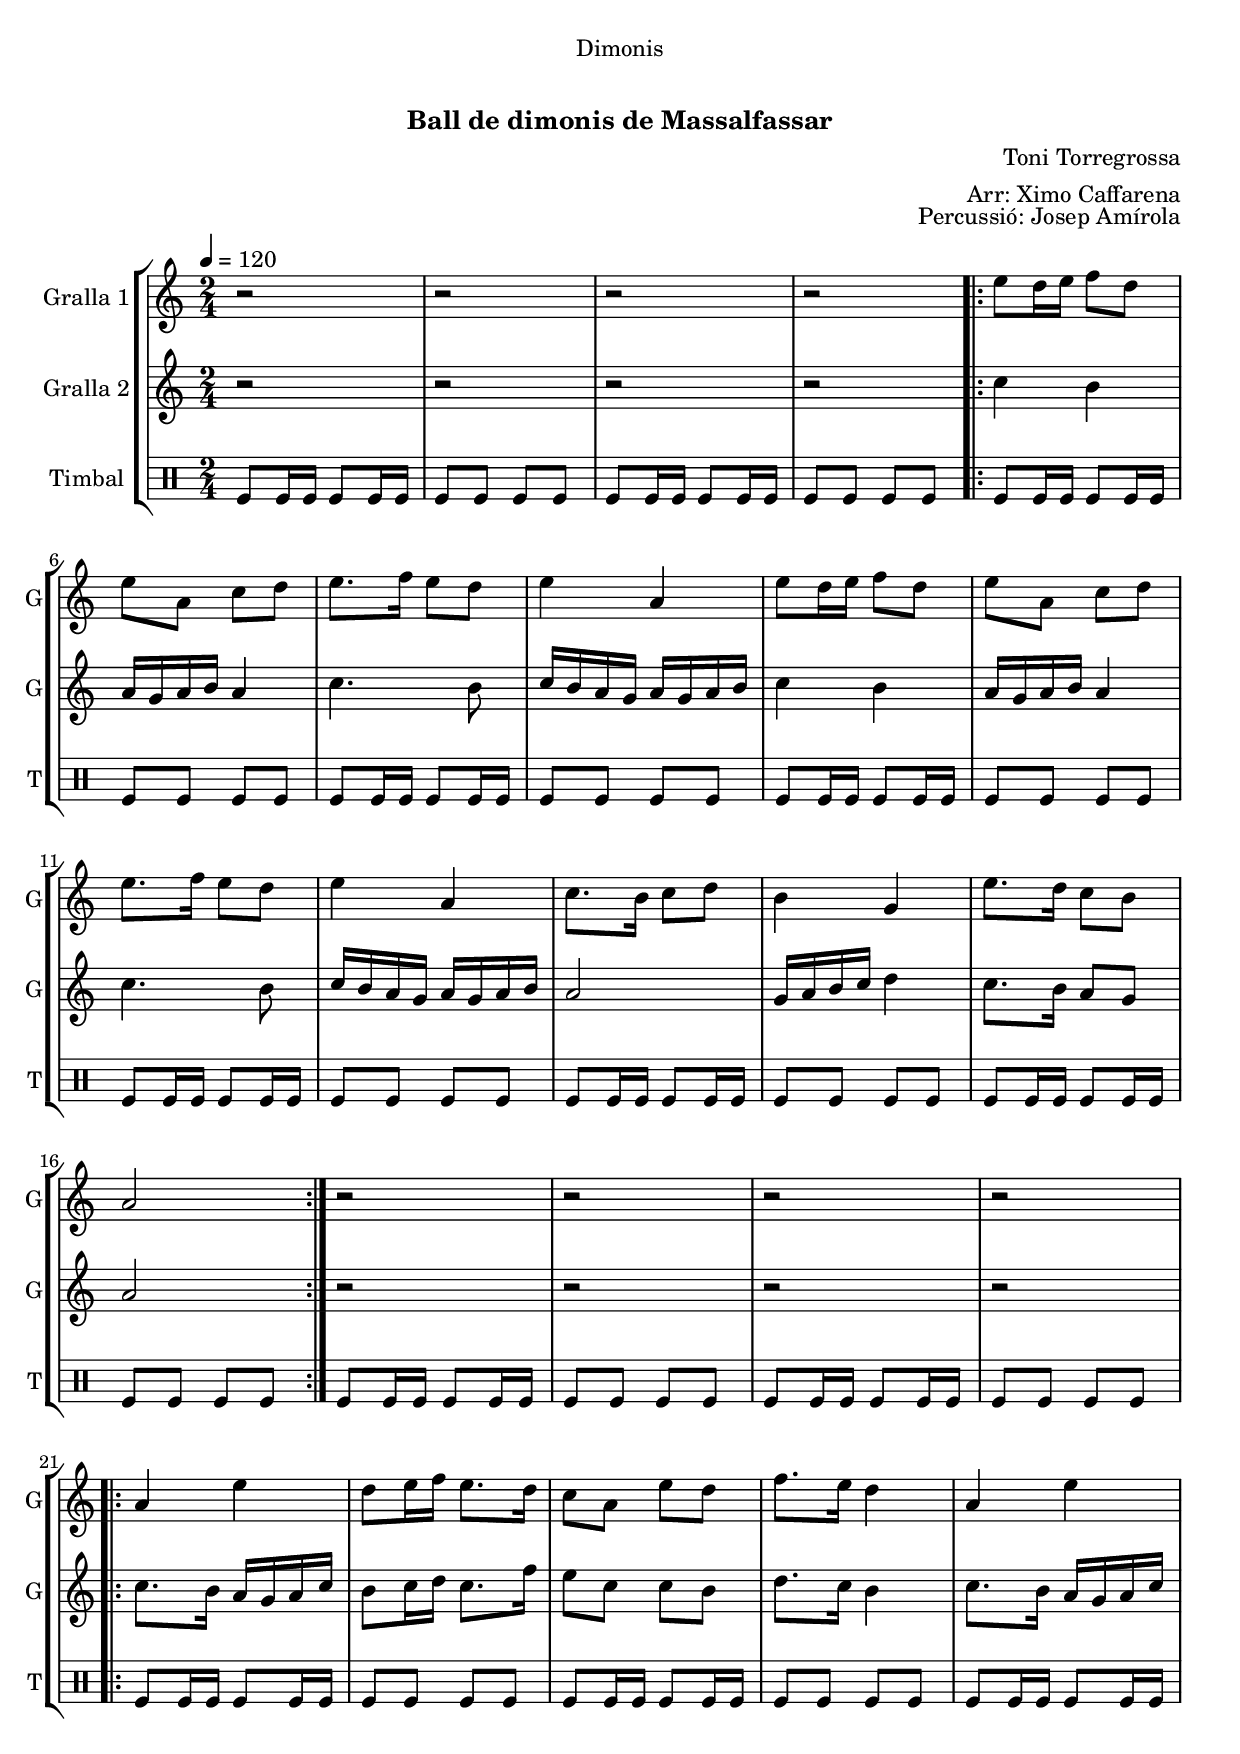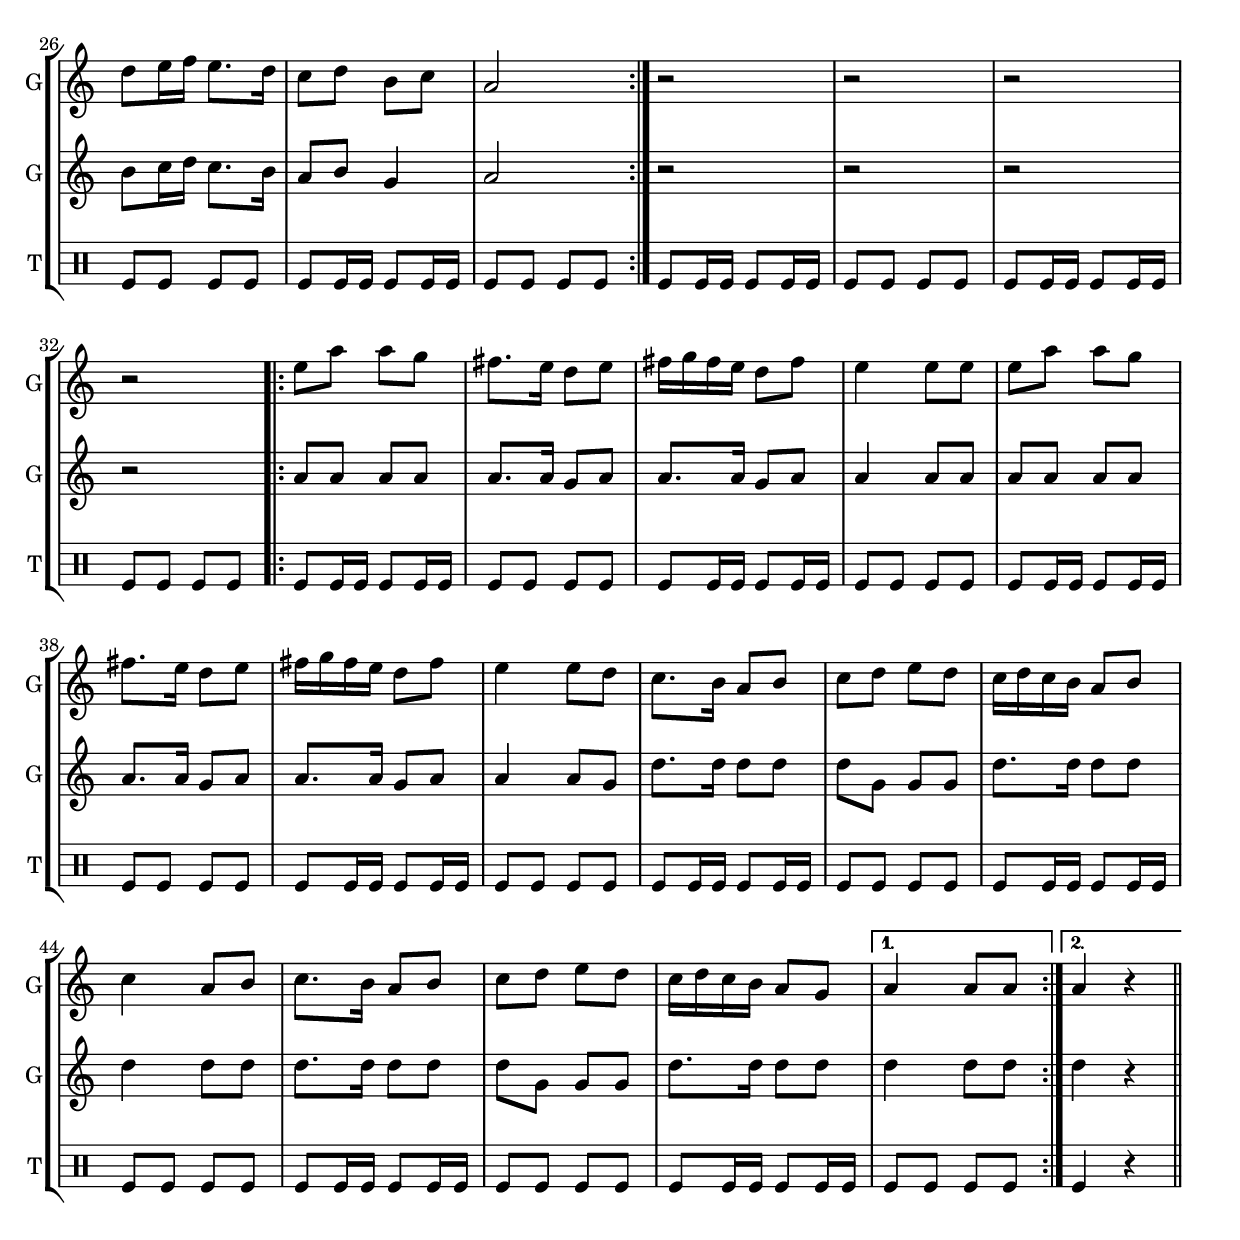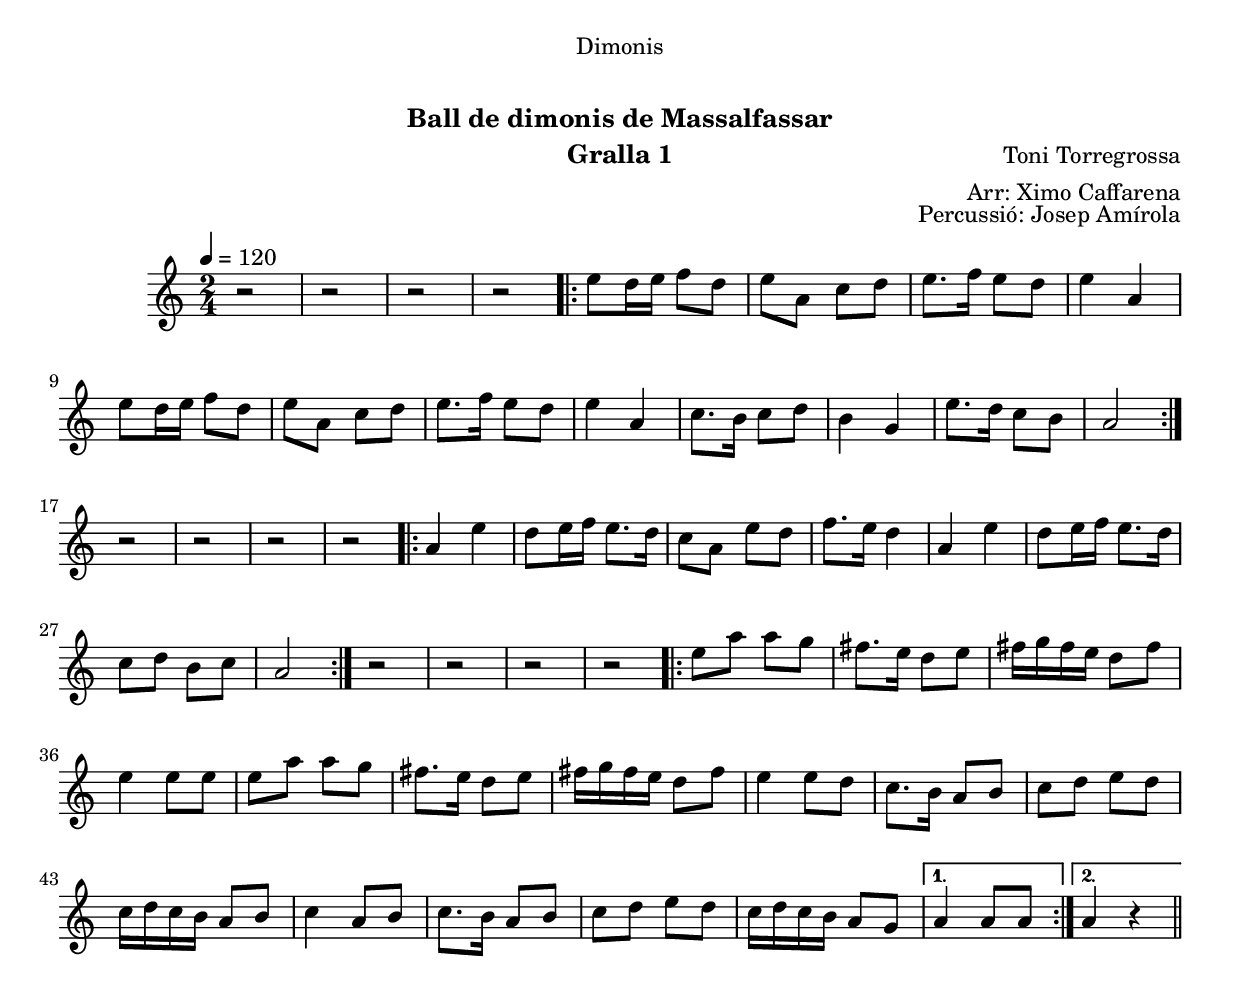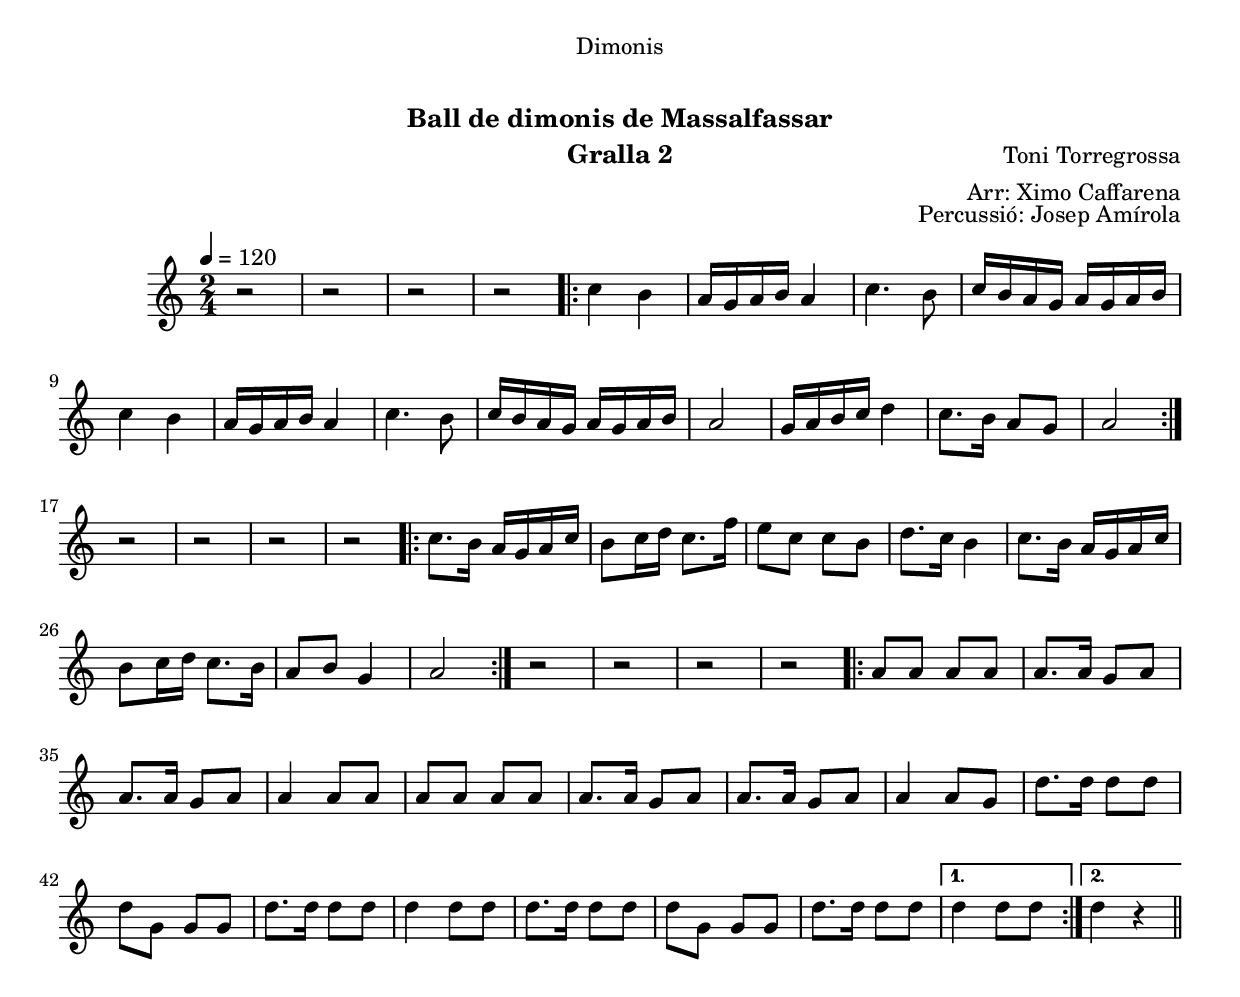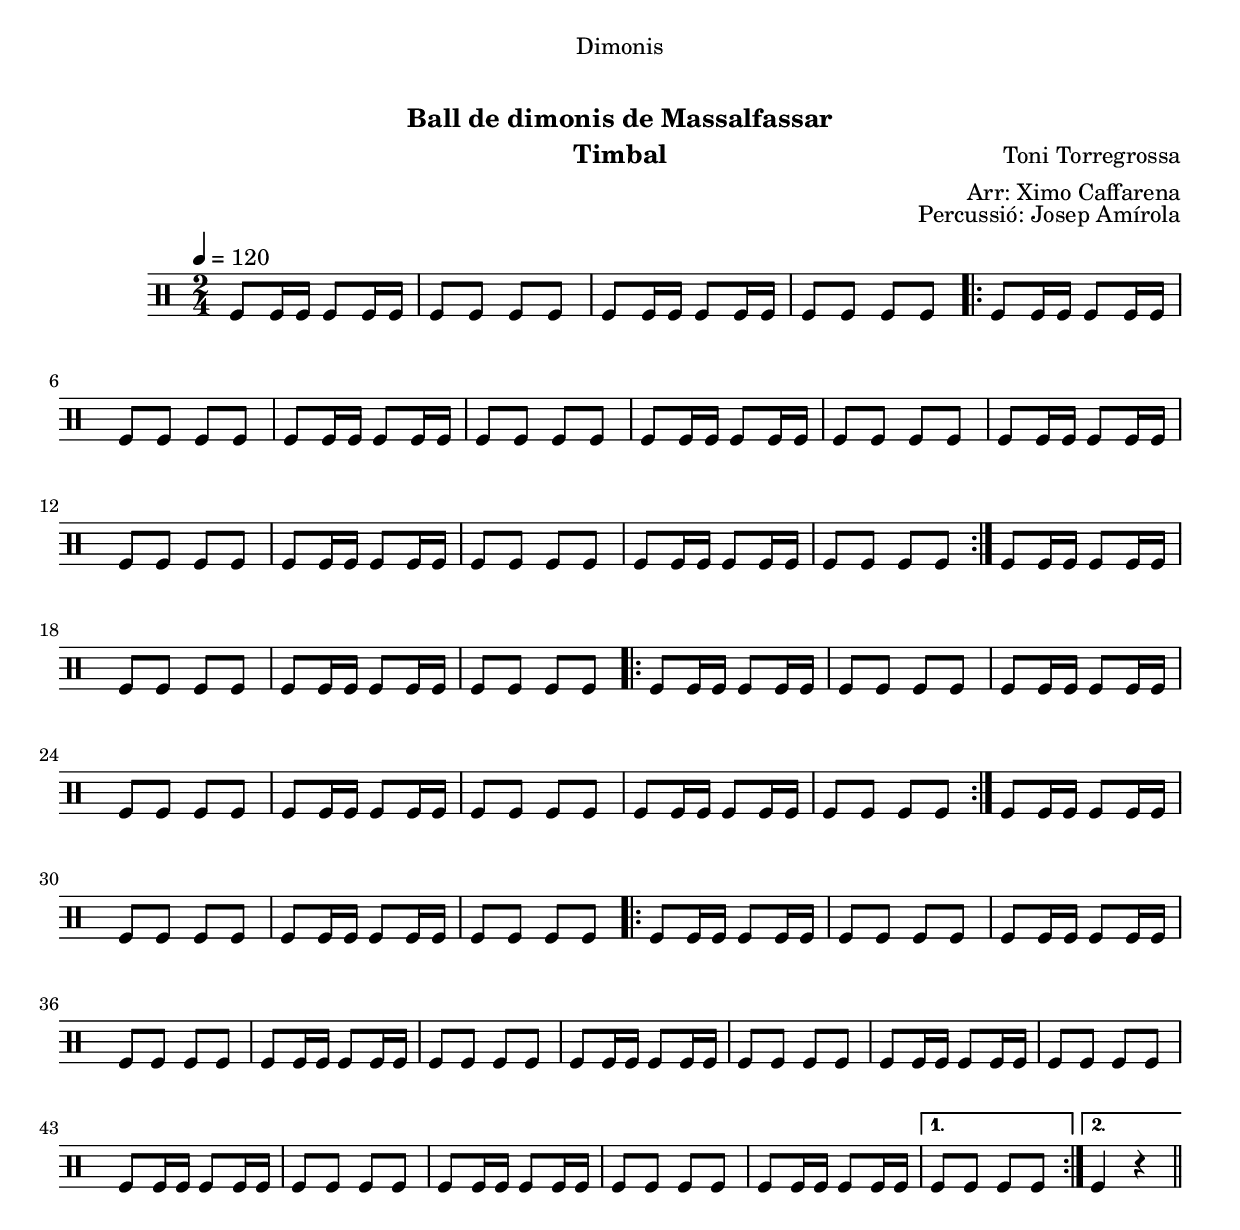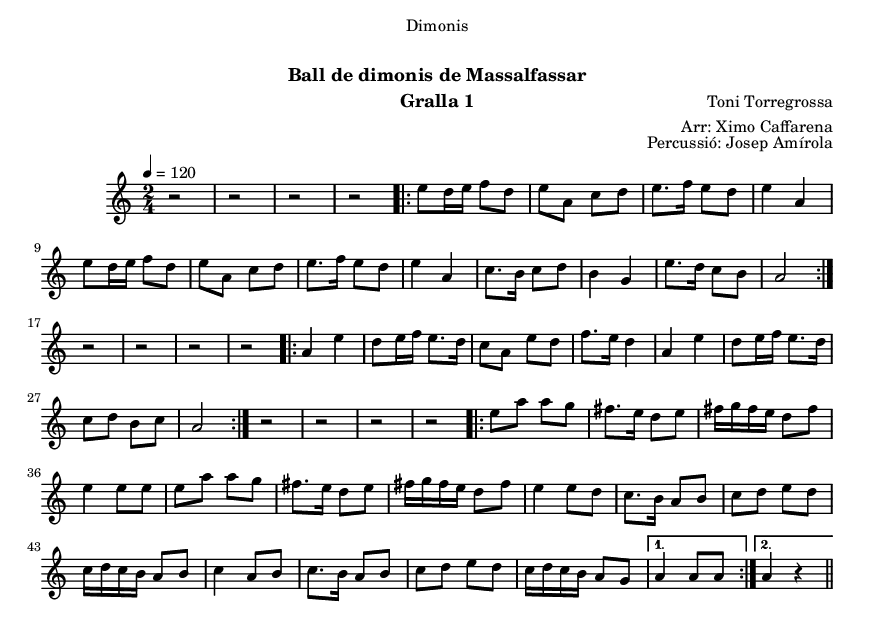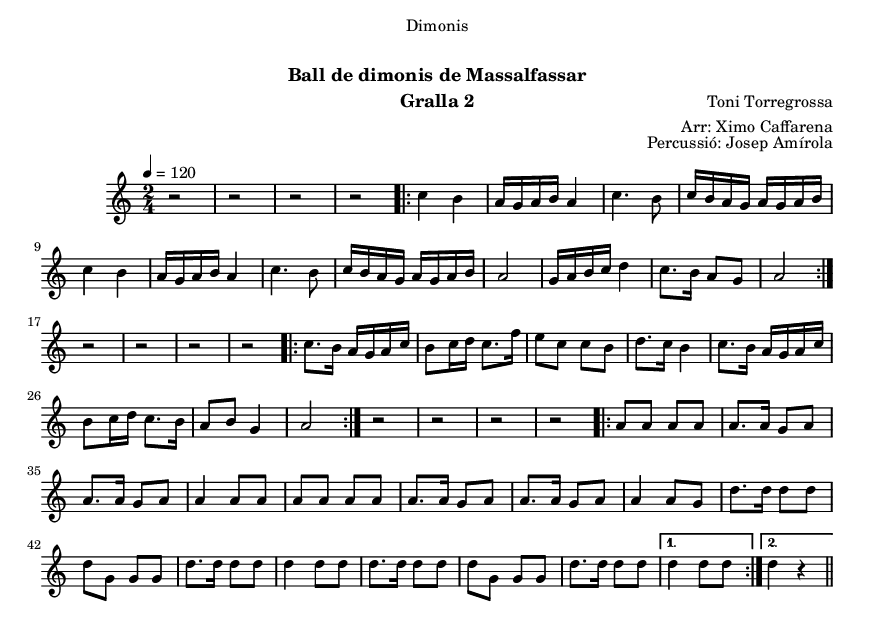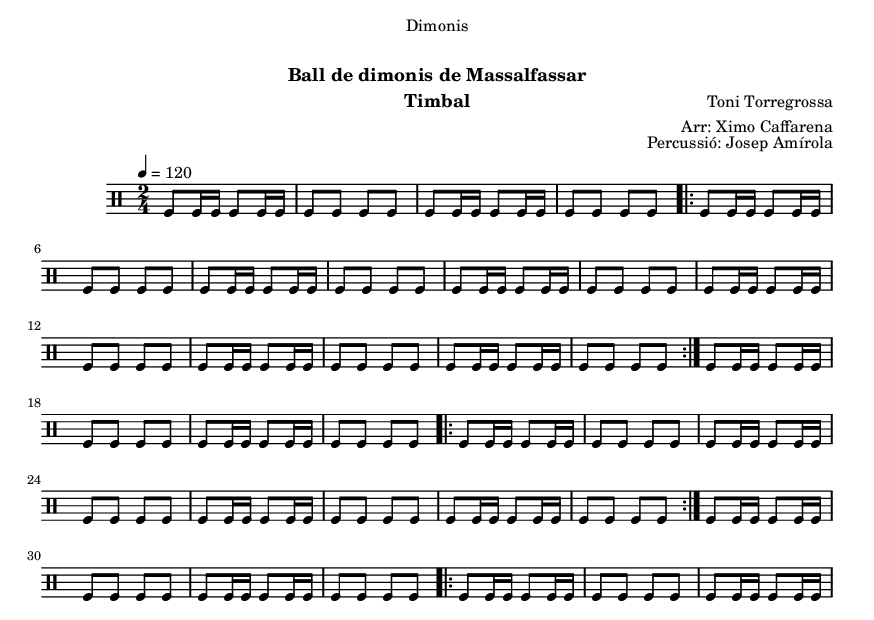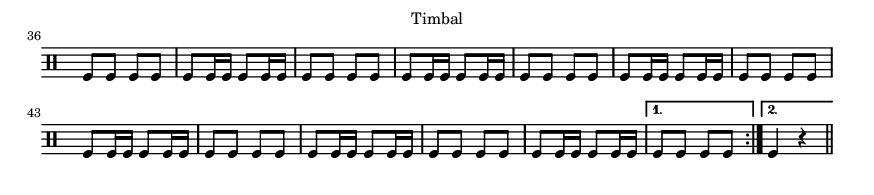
\version "2.16.0"

\header {
  dedication="Dimonis"
  title="             "
  subtitle="Ball de dimonis de Massalfassar"
  subsubtitle=""
  poet=""
  meter=""
  piece=""
  composer="Toni Torregrossa"
  arranger="Arr: Ximo Caffarena"
  opus="Percussió: Josep Amírola"
  instrument=" "
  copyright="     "
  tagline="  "
}

liniaroAa =
\relative e''
{
  \tempo 4=120
  \clef treble
  \key c \major
  \time 2/4
  r2  |
  r2  |
  r2  |
  r2  |
  %05
  \repeat volta 2 { e8 d16 e f8 d  |
  e8 a, c d  |
  e8. f16 e8 d  |
  e4 a,  |
  e'8 d16 e f8 d  |
  %10
  e8 a, c d  |
  e8. f16 e8 d  |
  e4 a,  |
  c8. b16 c8 d  |
  b4 g  |
  %15
  e'8. d16 c8 b  |
  a2  | }
  r2  |
  r2  |
  r2  |
  %20
  r2  |
  \repeat volta 2 { a4 e'  |
  d8 e16 f e8. d16  |
  c8 a e' d  |
  f8. e16 d4  |
  %25
  a4 e'  |
  d8 e16 f e8. d16  |
  c8 d b c  |
  a2  | }
  r2  |
  %30
  r2  |
  r2  |
  r2  |
  \repeat volta 2 { e'8 a a g  |
  fis8. e16 d8 e  |
  %35
  fis16 g fis e d8 fis  |
  e4 e8 e  |
  e8 a a g  |
  fis8. e16 d8 e  |
  fis16 g fis e d8 fis  |
  %40
  e4 e8 d  |
  c8. b16 a8 b  |
  c8 d e d  |
  c16 d c b a8 b  |
  c4 a8 b  |
  %45
  c8. b16 a8 b  |
  c8 d e d  |
  c16 d c b a8 g }
  \alternative { { a4 a8 a }
  { a4 r } } \bar "||"
}

liniaroAb =
\relative c''
{
  \tempo 4=120
  \clef treble
  \key c \major
  \time 2/4
  r2  |
  r2  |
  r2  |
  r2  |
  %05
  \repeat volta 2 { c4 b  |
  a16 g a b a4  |
  c4. b8  |
  c16 b a g a g a b  |
  c4 b  |
  %10
  a16 g a b a4  |
  c4. b8  |
  c16 b a g a g a b  |
  a2  |
  g16 a b c d4  |
  %15
  c8. b16 a8 g  |
  a2  | }
  r2  |
  r2  |
  r2  |
  %20
  r2  |
  \repeat volta 2 { c8. b16 a g a c  |
  b8 c16 d c8. f16  |
  e8 c c b  |
  d8. c16 b4  |
  %25
  c8. b16 a g a c  |
  b8 c16 d c8. b16  |
  a8 b g4  |
  a2  | }
  r2  |
  %30
  r2  |
  r2  |
  r2  |
  \repeat volta 2 { a8 a a a  |
  a8. a16 g8 a  |
  %35
  a8. a16 g8 a  |
  a4 a8 a  |
  a8 a a a  |
  a8. a16 g8 a  |
  a8. a16 g8 a  |
  %40
  a4 a8 g  |
  d'8. d16 d8 d  |
  d8 g, g g  |
  d'8. d16 d8 d  |
  d4 d8 d  |
  %45
  d8. d16 d8 d  |
  d8 g, g g  |
  d'8. d16 d8 d }
  \alternative { { d4 d8 d }
  { d4 r } } \bar "||"
}

liniaroAc =
\drummode
{
  \tempo 4=120
  \time 2/4
  tomfl8 tomfl16 tomfl tomfl8 tomfl16 tomfl  |
  tomfl8 tomfl tomfl tomfl  |
  tomfl8 tomfl16 tomfl tomfl8 tomfl16 tomfl  |
  tomfl8 tomfl tomfl tomfl  |
  %05
  \repeat volta 2 { tomfl8 tomfl16 tomfl tomfl8 tomfl16 tomfl  |
  tomfl8 tomfl tomfl tomfl  |
  tomfl8 tomfl16 tomfl tomfl8 tomfl16 tomfl  |
  tomfl8 tomfl tomfl tomfl  |
  tomfl8 tomfl16 tomfl tomfl8 tomfl16 tomfl  |
  %10
  tomfl8 tomfl tomfl tomfl  |
  tomfl8 tomfl16 tomfl tomfl8 tomfl16 tomfl  |
  tomfl8 tomfl tomfl tomfl  |
  tomfl8 tomfl16 tomfl tomfl8 tomfl16 tomfl  |
  tomfl8 tomfl tomfl tomfl  |
  %15
  tomfl8 tomfl16 tomfl tomfl8 tomfl16 tomfl  |
  tomfl8 tomfl tomfl tomfl  | }
  tomfl8 tomfl16 tomfl tomfl8 tomfl16 tomfl  |
  tomfl8 tomfl tomfl tomfl  |
  tomfl8 tomfl16 tomfl tomfl8 tomfl16 tomfl  |
  %20
  tomfl8 tomfl tomfl tomfl  |
  \repeat volta 2 { tomfl8 tomfl16 tomfl tomfl8 tomfl16 tomfl  |
  tomfl8 tomfl tomfl tomfl  |
  tomfl8 tomfl16 tomfl tomfl8 tomfl16 tomfl  |
  tomfl8 tomfl tomfl tomfl  |
  %25
  tomfl8 tomfl16 tomfl tomfl8 tomfl16 tomfl  |
  tomfl8 tomfl tomfl tomfl  |
  tomfl8 tomfl16 tomfl tomfl8 tomfl16 tomfl  |
  tomfl8 tomfl tomfl tomfl  | }
  tomfl8 tomfl16 tomfl tomfl8 tomfl16 tomfl  |
  %30
  tomfl8 tomfl tomfl tomfl  |
  tomfl8 tomfl16 tomfl tomfl8 tomfl16 tomfl  |
  tomfl8 tomfl tomfl tomfl  |
  \repeat volta 2 { tomfl8 tomfl16 tomfl tomfl8 tomfl16 tomfl  |
  tomfl8 tomfl tomfl tomfl  |
  %35
  tomfl8 tomfl16 tomfl tomfl8 tomfl16 tomfl  |
  tomfl8 tomfl tomfl tomfl  |
  tomfl8 tomfl16 tomfl tomfl8 tomfl16 tomfl  |
  tomfl8 tomfl tomfl tomfl  |
  tomfl8 tomfl16 tomfl tomfl8 tomfl16 tomfl  |
  %40
  tomfl8 tomfl tomfl tomfl  |
  tomfl8 tomfl16 tomfl tomfl8 tomfl16 tomfl  |
  tomfl8 tomfl tomfl tomfl  |
  tomfl8 tomfl16 tomfl tomfl8 tomfl16 tomfl  |
  tomfl8 tomfl tomfl tomfl  |
  %45
  tomfl8 tomfl16 tomfl tomfl8 tomfl16 tomfl  |
  tomfl8 tomfl tomfl tomfl  |
  tomfl8 tomfl16 tomfl tomfl8 tomfl16 tomfl }
  \alternative { { tomfl8 tomfl tomfl tomfl }
  { tomfl4 r } } \bar "||"
}

\book {

\paper {
  print-page-number = false
}

\bookpart {
  \score {
    \new StaffGroup {
      \override Score.RehearsalMark #'self-alignment-X = #LEFT
      <<
        \new Staff \with {instrumentName = #"Gralla 1" shortInstrumentName = #"G"} \liniaroAa
        \new Staff \with {instrumentName = #"Gralla 2" shortInstrumentName = #"G"} \liniaroAb
        \new DrumStaff \with {instrumentName = #"Timbal" shortInstrumentName = #"T"} \liniaroAc
      >>
    }
    \layout {}
  }\score { \unfoldRepeats
    \new StaffGroup {
      \override Score.RehearsalMark #'self-alignment-X = #LEFT
      <<
        \new Staff \with {instrumentName = #"Gralla 1" shortInstrumentName = #"G"} \liniaroAa
        \new Staff \with {instrumentName = #"Gralla 2" shortInstrumentName = #"G"} \liniaroAb
        \new DrumStaff \with {instrumentName = #"Timbal" shortInstrumentName = #"T"} \liniaroAc
      >>
    }
    \midi {}
  }
}

\bookpart {
  \header {instrument="Gralla 1"}
  \score {
    \new StaffGroup {
      \override Score.RehearsalMark #'self-alignment-X = #LEFT
      <<
        \new Staff \liniaroAa
      >>
    }
    \layout {}
  }\score { \unfoldRepeats
    \new StaffGroup {
      \override Score.RehearsalMark #'self-alignment-X = #LEFT
      <<
        \new Staff \liniaroAa
      >>
    }
    \midi {}
  }
}

\bookpart {
  \header {instrument="Gralla 2"}
  \score {
    \new StaffGroup {
      \override Score.RehearsalMark #'self-alignment-X = #LEFT
      <<
        \new Staff \liniaroAb
      >>
    }
    \layout {}
  }\score { \unfoldRepeats
    \new StaffGroup {
      \override Score.RehearsalMark #'self-alignment-X = #LEFT
      <<
        \new Staff \liniaroAb
      >>
    }
    \midi {}
  }
}

\bookpart {
  \header {instrument="Timbal"}
  \score {
    \new StaffGroup {
      \override Score.RehearsalMark #'self-alignment-X = #LEFT
      <<
        \new DrumStaff \liniaroAc
      >>
    }
    \layout {}
  }\score { \unfoldRepeats
    \new StaffGroup {
      \override Score.RehearsalMark #'self-alignment-X = #LEFT
      <<
        \new DrumStaff \liniaroAc
      >>
    }
    \midi {}
  }
}

}

\book {

\paper {
  print-page-number = false
  #(set-paper-size "a6landscape")
  #(layout-set-staff-size 14)
}

\bookpart {
  \header {instrument="Gralla 1"}
  \score {
    \new StaffGroup {
      \override Score.RehearsalMark #'self-alignment-X = #LEFT
      <<
        \new Staff \liniaroAa
      >>
    }
    \layout {}
  }
}

\bookpart {
  \header {instrument="Gralla 2"}
  \score {
    \new StaffGroup {
      \override Score.RehearsalMark #'self-alignment-X = #LEFT
      <<
        \new Staff \liniaroAb
      >>
    }
    \layout {}
  }
}

\bookpart {
  \header {instrument="Timbal"}
  \score {
    \new StaffGroup {
      \override Score.RehearsalMark #'self-alignment-X = #LEFT
      <<
        \new DrumStaff \liniaroAc
      >>
    }
    \layout {}
  }
}

}

